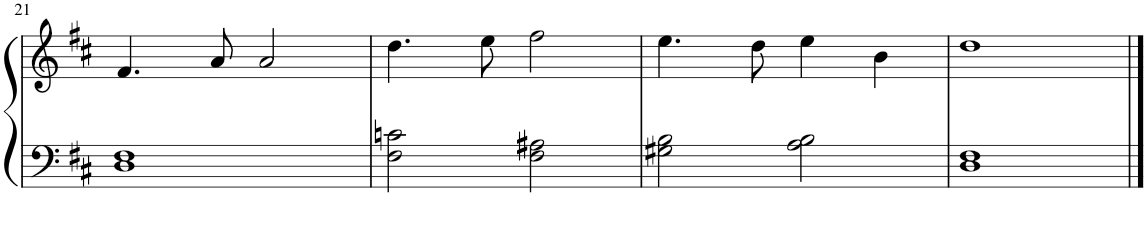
**kern	**kern
*part1	*part1
*staff2	*staff1
*I"钢琴	*
!!LO:PB:g=z
*clefF4	*clefG2
*k[f#c#]	*k[f#c#]
*M4/4	*M4/4
=21	=21
1D 1F#	4.f#/
.	8a/
.	2a/
=22	=22
2F#\ 2cn\	4.dd\
.	8ee\
2F#\ 2A#X\	2ff#\
=23	=23
2G#X\ 2B\	4.ee\
.	8dd\
2A\ 2B\	4ee\
.	4b\
=24	=24
1D 1F#	1dd
==	==
*-	*-
